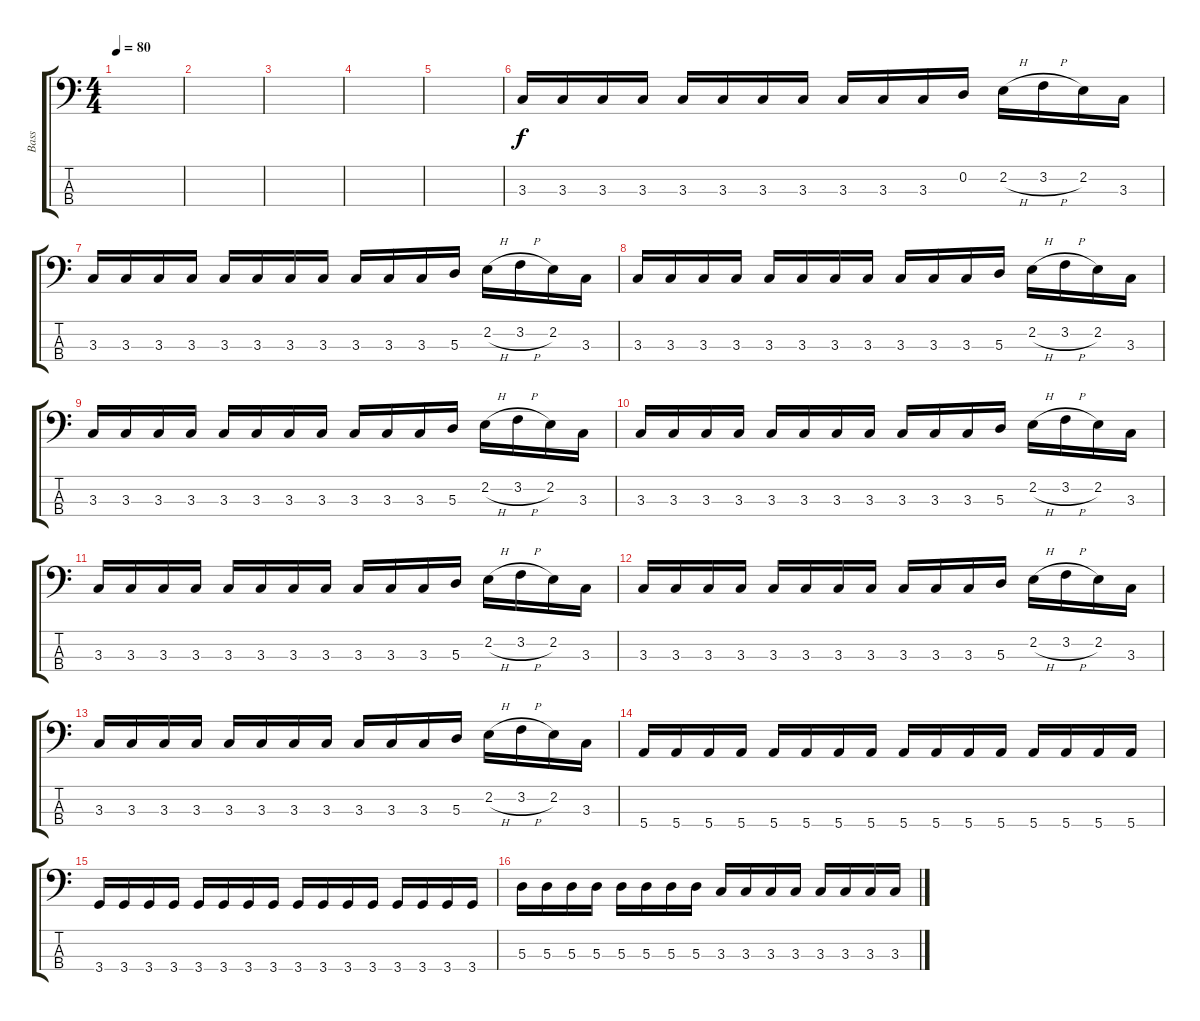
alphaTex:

\track ("Bass" "Bass") {instrument electricbassfinger}
\staff {score tabs}
\tuning (G2 D2 A1 E1) {hide}
\ts (4 4)
\tempo 80
\clef f4
\ks c
|
|
|
|
|
3.3.16 3.3.16 3.3.16 3.3.16 3.3.16 3.3.16 3.3.16 3.3.16 3.3.16 3.3.16 3.3.16 0.2.16 2.2{h}.16 3.2{h}.16 2.2.16 3.3.16 |
3.3.16 3.3.16 3.3.16 3.3.16 3.3.16 3.3.16 3.3.16 3.3.16 3.3.16 3.3.16 3.3.16 5.3.16 2.2{h}.16 3.2{h}.16 2.2.16 3.3.16 |
3.3.16 3.3.16 3.3.16 3.3.16 3.3.16 3.3.16 3.3.16 3.3.16 3.3.16 3.3.16 3.3.16 5.3.16 2.2{h}.16 3.2{h}.16 2.2.16 3.3.16 |
3.3.16 3.3.16 3.3.16 3.3.16 3.3.16 3.3.16 3.3.16 3.3.16 3.3.16 3.3.16 3.3.16 5.3.16 2.2{h}.16 3.2{h}.16 2.2.16 3.3.16 |
3.3.16 3.3.16 3.3.16 3.3.16 3.3.16 3.3.16 3.3.16 3.3.16 3.3.16 3.3.16 3.3.16 5.3.16 2.2{h}.16 3.2{h}.16 2.2.16 3.3.16 |
3.3.16 3.3.16 3.3.16 3.3.16 3.3.16 3.3.16 3.3.16 3.3.16 3.3.16 3.3.16 3.3.16 5.3.16 2.2{h}.16 3.2{h}.16 2.2.16 3.3.16 |
3.3.16 3.3.16 3.3.16 3.3.16 3.3.16 3.3.16 3.3.16 3.3.16 3.3.16 3.3.16 3.3.16 5.3.16 2.2{h}.16 3.2{h}.16 2.2.16 3.3.16 |
3.3.16 3.3.16 3.3.16 3.3.16 3.3.16 3.3.16 3.3.16 3.3.16 3.3.16 3.3.16 3.3.16 5.3.16 2.2{h}.16 3.2{h}.16 2.2.16 3.3.16 |
5.4.16 5.4.16 5.4.16 5.4.16 5.4.16 5.4.16 5.4.16 5.4.16 5.4.16 5.4.16 5.4.16 5.4.16 5.4.16 5.4.16 5.4.16 5.4.16 |
3.4.16 3.4.16 3.4.16 3.4.16 3.4.16 3.4.16 3.4.16 3.4.16 3.4.16 3.4.16 3.4.16 3.4.16 3.4.16 3.4.16 3.4.16 3.4.16 |
5.3.16 5.3.16 5.3.16 5.3.16 5.3.16 5.3.16 5.3.16 5.3.16 3.3.16 3.3.16 3.3.16 3.3.16 3.3.16 3.3.16 3.3.16 3.3.16
